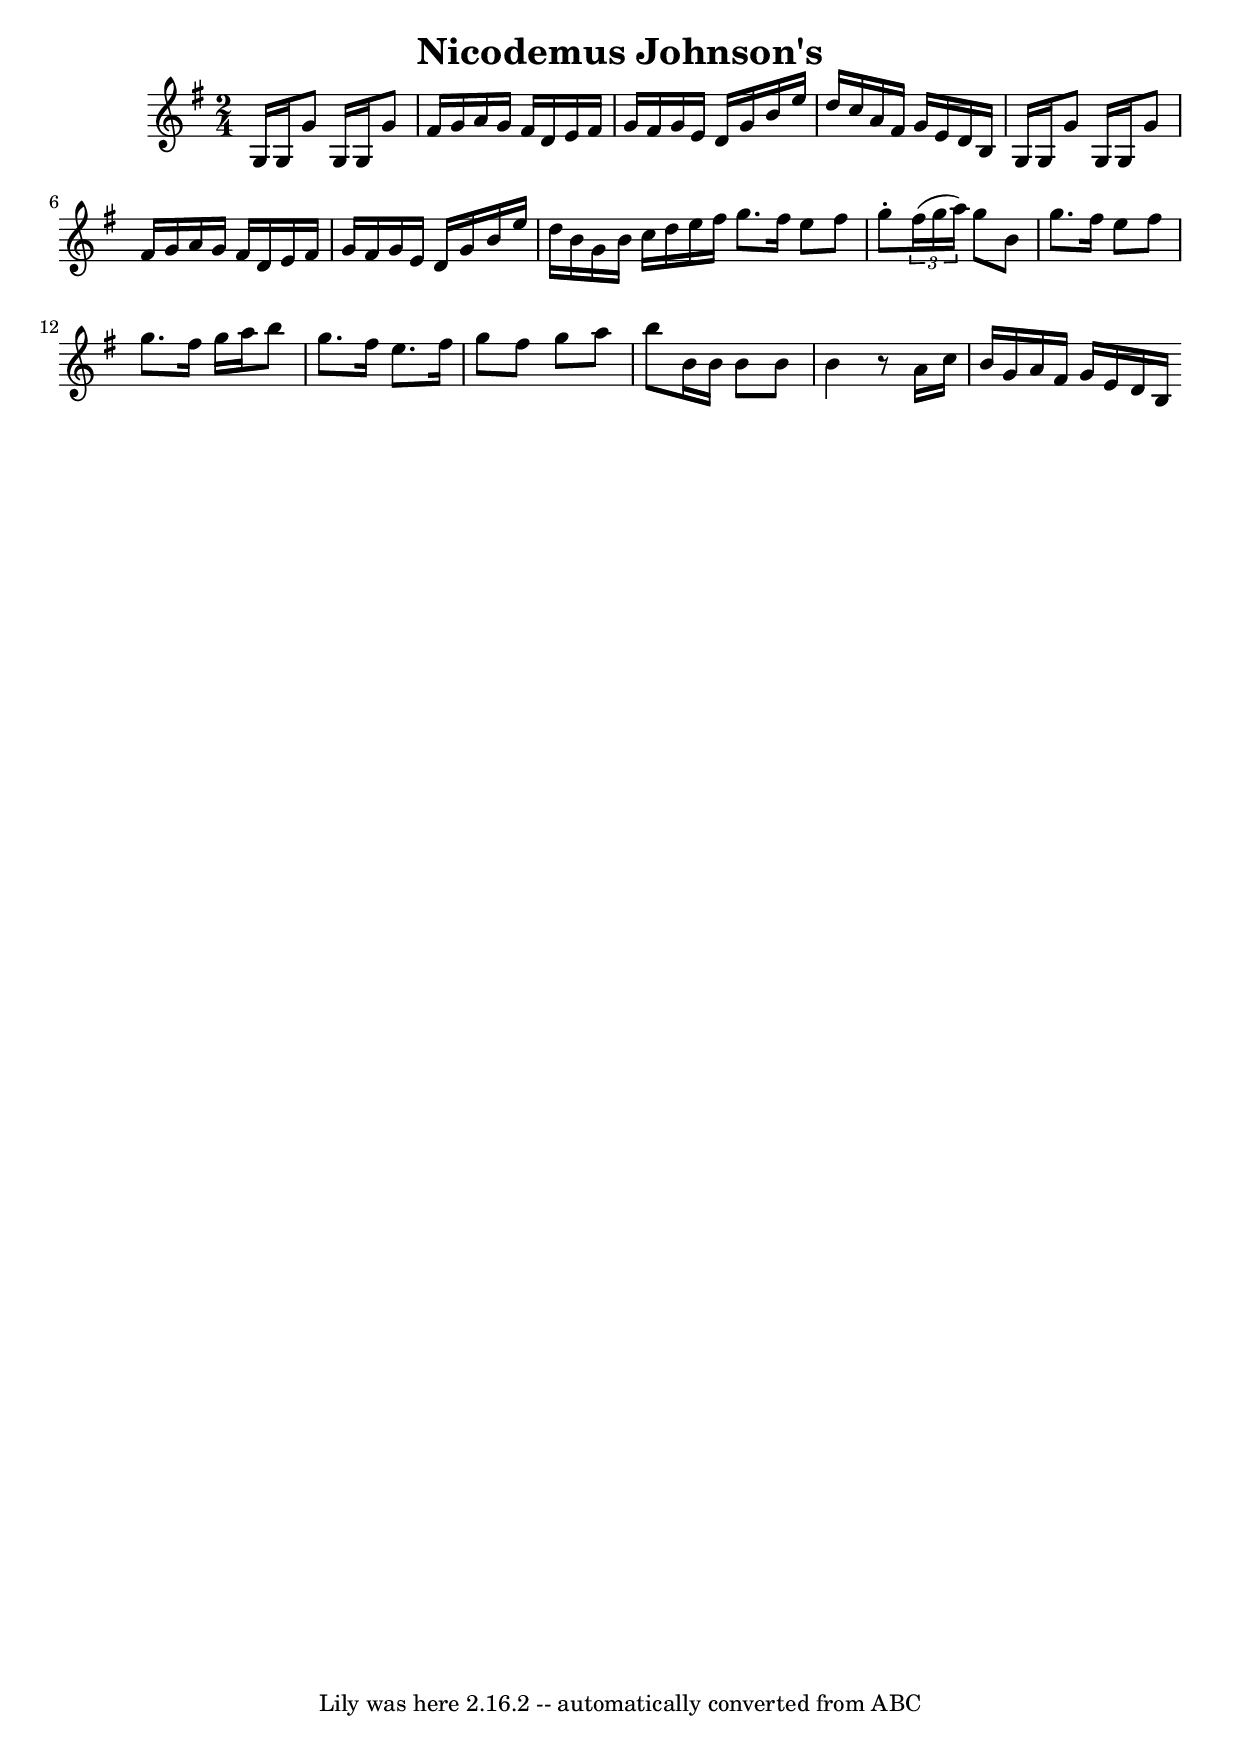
\version "2.16.2"
\include "Mammoth.ily"
\header {
  %% book = "Ryan's Mammoth Collection"
 crossRefNumber = "1"
 footnotes = "\\\\270"
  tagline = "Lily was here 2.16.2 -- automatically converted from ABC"
  title = "Nicodemus Johnson's"

}
voicedefault =  {


  \time 2/4 
  \key g \major g16 g16 g'8 g16 g16 g'8     |
 fis'16 g'16 a'16 g'16 fis'16 d'16 e'16 fis'16     |
 g'16 fis'16 g'16 e'16 d'16 g'16 b'16 e''16     |
 d''16 c''16 a'16 fis'16 g'16 e'16 d'16 b16     |
 g16 g16 g'8 g16 g16 g'8     |
 fis'16 g'16 a'16 g'16 fis'16 d'16 e'16 fis'16     |
 g'16 fis'16 g'16 e'16 d'16 g'16 b'16 e''16     |
 d''16 b'16 g'16 b'16 c''16 d''16 e''16 fis''16    \bar " |." g''8. fis''16 e''8 fis''8     |
 g''8-.   \times 2/3 { fis''16 (g''16    
			 a''16)  		       } g''8 b'8     |
 g''8. fis''16 e''8 fis''8     |
 g''8. fis''16 g''16 a''16 b''8    |
 g''8. fis''16 e''8. fis''16     |
 g''8 fis''8 g''8 a''8     |
 b''8 b'16 b'16 b'8 b'8    |
 b'4    r8 a'16 c''16     |
 b'16 g'16 a'16 fis'16 g'16 e'16 d'16 b16  \bar " |."   

}

\score{
  <<

    \context Staff="default"
    {
      \voicedefault 
      
    }

  >>
  \layout {
    
  }
  \midi {
  }

}
